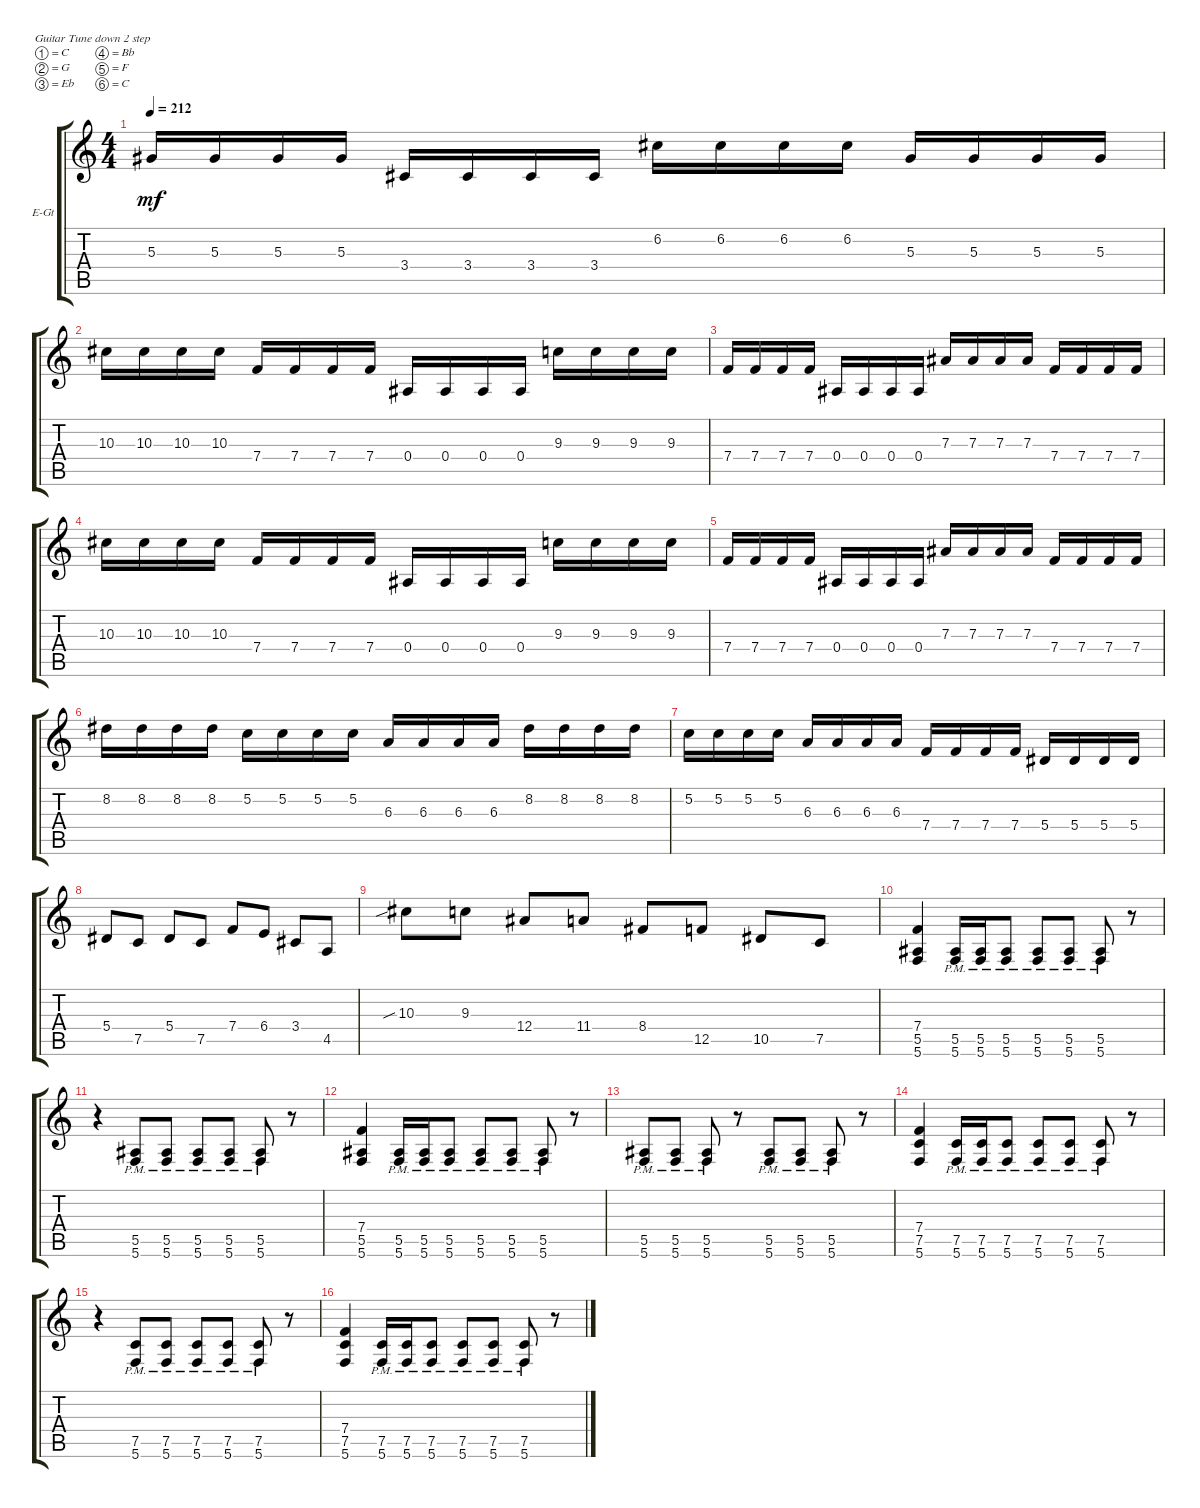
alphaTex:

\defaultSystemsLayout 4
\bracketExtendMode groupsimilarinstruments
\firstSystemTrackNameOrientation horizontal
\otherSystemsTrackNameOrientation horizontal
\track ("Knight Rhythm" "E-Gt") {instrument overdrivenguitar}
\staff {score tabs}
\tuning (C4 G3 Eb3 Bb2 F2 C2)
\ts (4 4)
\tempo 212
\clef g2
\ks c
5.3.16{dy mf} 5.3.16 5.3.16 5.3.16 3.4.16 3.4.16 3.4.16 3.4.16 6.2.16 6.2.16 6.2.16 6.2.16 5.3.16 5.3.16 5.3.16 5.3.16 |
10.3.16 10.3.16 10.3.16 10.3.16 7.4.16 7.4.16 7.4.16 7.4.16 0.4.16 0.4.16 0.4.16 0.4.16 9.3.16 9.3.16 9.3.16 9.3.16 |
7.4.16 7.4.16 7.4.16 7.4.16 0.4.16 0.4.16 0.4.16 0.4.16 7.3.16 7.3.16 7.3.16 7.3.16 7.4.16 7.4.16 7.4.16 7.4.16 |
10.3.16 10.3.16 10.3.16 10.3.16 7.4.16 7.4.16 7.4.16 7.4.16 0.4.16 0.4.16 0.4.16 0.4.16 9.3.16 9.3.16 9.3.16 9.3.16 |
7.4.16 7.4.16 7.4.16 7.4.16 0.4.16 0.4.16 0.4.16 0.4.16 7.3.16 7.3.16 7.3.16 7.3.16 7.4.16 7.4.16 7.4.16 7.4.16 |
8.2.16 8.2.16 8.2.16 8.2.16 5.2.16 5.2.16 5.2.16 5.2.16 6.3.16 6.3.16 6.3.16 6.3.16 8.2.16 8.2.16 8.2.16 8.2.16 |
5.2.16 5.2.16 5.2.16 5.2.16 6.3.16 6.3.16 6.3.16 6.3.16 7.4.16 7.4.16 7.4.16 7.4.16 5.4.16 5.4.16 5.4.16 5.4.16 |
5.4.8 7.5.8 5.4.8 7.5.8 7.4.8 6.4.8 3.4.8 4.5.8 |
10.3{sib}.8 9.3.8 12.4.8 11.4.8 8.4.8 12.5.8 10.5.8 7.5.8 |
(5.6 5.5 7.4).4 (5.5{pm} 5.6{pm}).16 (5.5{pm} 5.6{pm}).16 (5.5{pm} 5.6{pm}).8 (5.5{pm} 5.6{pm}).8 (5.5{pm} 5.6{pm}).8 (5.5{pm} 5.6{pm}).8 r.8 |
r.4 (5.5{pm} 5.6{pm}).8 (5.5{pm} 5.6{pm}).8 (5.5{pm} 5.6{pm}).8 (5.5{pm} 5.6{pm}).8 (5.5{pm} 5.6{pm}).8 r.8 |
(7.4 5.6 5.5).4 (5.5{pm} 5.6{pm}).16 (5.5{pm} 5.6{pm}).16 (5.5{pm} 5.6{pm}).8 (5.5{pm} 5.6{pm}).8 (5.5{pm} 5.6{pm}).8 (5.5{pm} 5.6{pm}).8 r.8 |
(5.5{pm} 5.6{pm}).8 (5.5{pm} 5.6{pm}).8 (5.5{pm} 5.6{pm}).8 r.8 (5.5{pm} 5.6{pm}).8 (5.5{pm} 5.6{pm}).8 (5.5{pm} 5.6{pm}).8 r.8 |
(7.4 5.6 7.5).4 (7.5{pm} 5.6{pm}).16 (7.5{pm} 5.6{pm}).16 (7.5{pm} 5.6{pm}).8 (7.5{pm} 5.6{pm}).8 (7.5{pm} 5.6{pm}).8 (7.5{pm} 5.6{pm}).8 r.8 |
r.4 (7.5{pm} 5.6{pm}).8 (7.5{pm} 5.6{pm}).8 (7.5{pm} 5.6{pm}).8 (7.5{pm} 5.6{pm}).8 (7.5{pm} 5.6{pm}).8 r.8 |
(7.4 5.6 7.5).4 (7.5{pm} 5.6{pm}).16 (7.5{pm} 5.6{pm}).16 (7.5{pm} 5.6{pm}).8 (7.5{pm} 5.6{pm}).8 (7.5{pm} 5.6{pm}).8 (7.5{pm} 5.6{pm}).8 r.8
